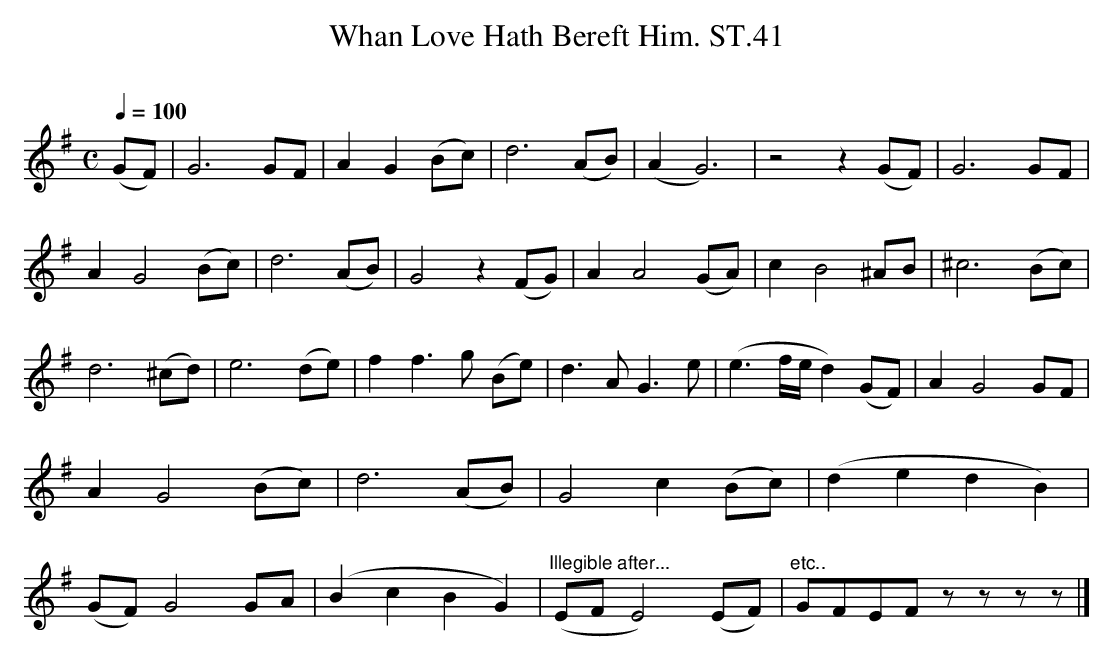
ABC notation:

X:1
T:Whan Love Hath Bereft Him. ST.41
M:C
L:1/8
Q:1/4=100
O:
K:G
(GF)|G6GF|A2G2(Bc)|d6(AB)|(A2G6)|z4z2(GF)|G6GF|
A2G4(Bc)|d6(AB)|G4z2(FG)|A2A4(GA)|c2B4^AB|^c6(Bc)|
d6(^cd)|e6 (de)|f2f3g (Be)|d3AG3e|(e3f/2e/2d2)(GF)|A2G4GF|
A2G4(Bc)|d6(AB)|G4c2(Bc)|(d2e2d2B2)|
(GF)G4GA|(B2c2B2G2)|"^Illegible after..."(EFE4)(EF)|"^etc.."GFEFzzzz|]
